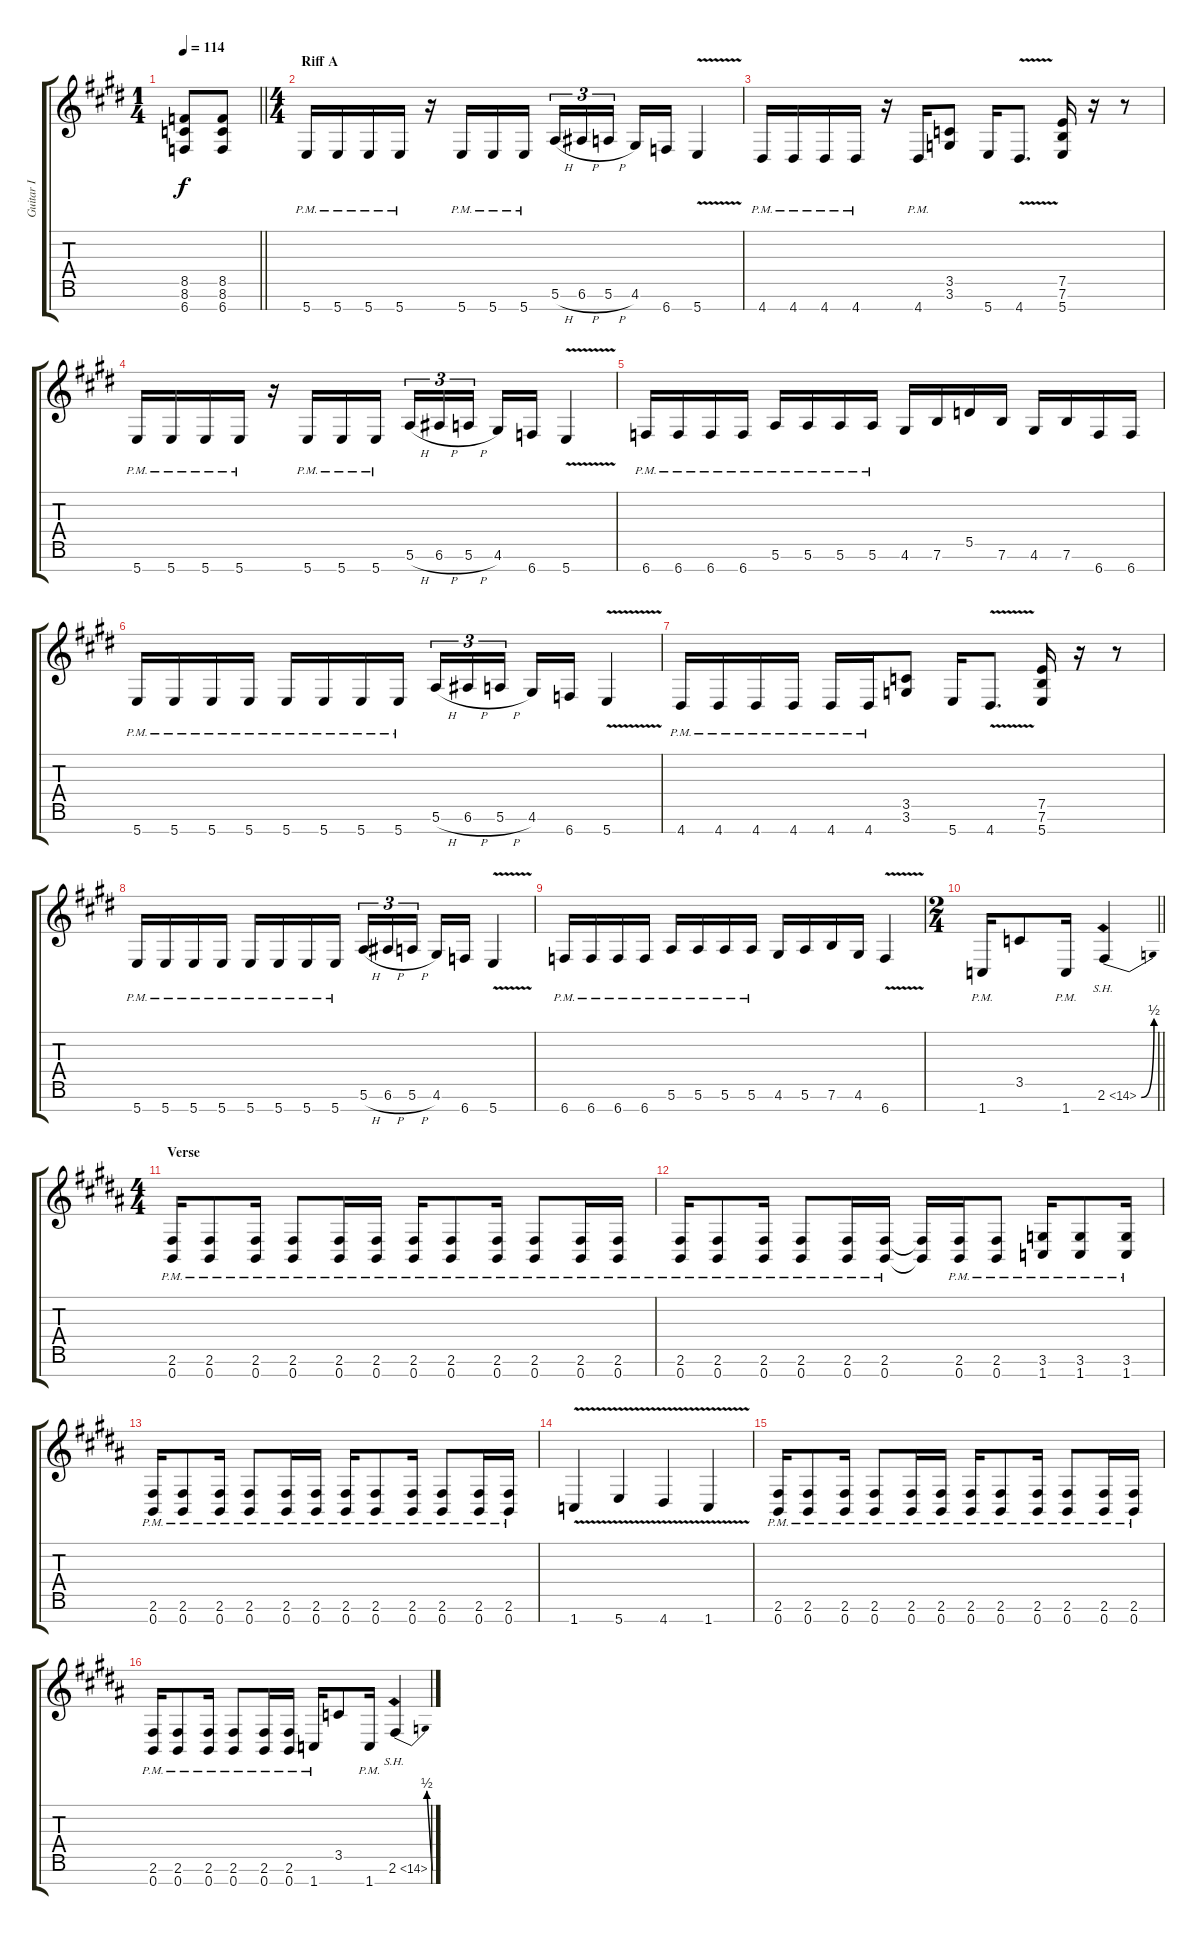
\track ("Guitar I" "Guitar I") {instrument distortionguitar}
\staff {score tabs}
\tuning (E4 B3 G3 D3 A2 E2 B1) {hide}
\ts (1 4)
\tempo 114
\clef g2
\barLineRight lightlight
\ks e
(8.5 8.6 6.7).8{dy f instrument distortionguitar} (8.5 8.6 6.7).8 |
\ts (4 4)
\section ("" "Riff A")
5.7{pm}.16 5.7{pm}.16 5.7{pm}.16 5.7{pm}.16 r.16 5.7{pm}.16 5.7{pm}.16 5.7{pm}.16 5.6{h}.16{tu (3 2)} 6.6{h}.16{tu (3 2)} 5.6{h}.16{tu (3 2) beam splitsecondary} 4.6.16 6.7.16 5.7{v}.4 |
4.7{pm}.16 4.7{pm}.16 4.7{pm}.16 4.7{pm}.16 r.16 4.7{pm}.16 (3.5 3.6).8 5.7.16 4.7{v}.8{d} (7.5 7.6 5.7).16 r.16 r.8 |
5.7{pm}.16 5.7{pm}.16 5.7{pm}.16 5.7{pm}.16 r.16 5.7{pm}.16 5.7{pm}.16 5.7{pm}.16 5.6{h}.16{tu (3 2)} 6.6{h}.16{tu (3 2)} 5.6{h}.16{tu (3 2) beam splitsecondary} 4.6.16 6.7.16 5.7{v}.4 |
6.7{pm}.16 6.7{pm}.16 6.7{pm}.16 6.7{pm}.16 5.6{pm}.16 5.6{pm}.16 5.6{pm}.16 5.6{pm}.16 4.6.16 7.6.16 5.5.16 7.6.16 4.6.16 7.6.16 6.7.16 6.7.16 |
5.7{pm}.16 5.7{pm}.16 5.7{pm}.16 5.7{pm}.16 5.7{pm}.16 5.7{pm}.16 5.7{pm}.16 5.7{pm}.16 5.6{h}.16{tu (3 2)} 6.6{h}.16{tu (3 2)} 5.6{h}.16{tu (3 2) beam splitsecondary} 4.6.16 6.7.16 5.7{v}.4 |
4.7{pm}.16 4.7{pm}.16 4.7{pm}.16 4.7{pm}.16 4.7{pm}.16 4.7{pm}.16 (3.5 3.6).8 5.7.16 4.7{v}.8{d} (7.5 7.6 5.7).16 r.16 r.8 |
5.7{pm}.16 5.7{pm}.16 5.7{pm}.16 5.7{pm}.16 5.7{pm}.16 5.7{pm}.16 5.7{pm}.16 5.7{pm}.16 5.6{h}.16{tu (3 2)} 6.6{h}.16{tu (3 2)} 5.6{h}.16{tu (3 2) beam splitsecondary} 4.6.16 6.7.16 5.7{v}.4 |
6.7{pm}.16 6.7{pm}.16 6.7{pm}.16 6.7{pm}.16 5.6{pm}.16 5.6{pm}.16 5.6{pm}.16 5.6{pm}.16 4.6.16 5.6.16 7.6.16 4.6.16 6.7{v}.4 |
\ts (2 4)
\barLineRight lightlight
1.7{pm}.16 3.5.8 1.7{pm}.16 2.6{be (bend 0 0 60 2) sh 12}.4 |
\ts (4 4)
\section ("" "Verse")
\ks b
(2.6{pm} 0.7{pm}).16 (2.6{pm} 0.7{pm}).8 (2.6{pm} 0.7{pm}).16 (2.6{pm} 0.7{pm}).8 (2.6{pm} 0.7{pm}).16 (2.6{pm} 0.7{pm}).16 (2.6{pm} 0.7{pm}).16 (2.6{pm} 0.7{pm}).8 (2.6{pm} 0.7{pm}).16 (2.6{pm} 0.7{pm}).8 (2.6{pm} 0.7{pm}).16 (2.6{pm} 0.7{pm}).16 |
(2.6{pm} 0.7{pm}).16 (2.6{pm} 0.7{pm}).8 (2.6{pm} 0.7{pm}).16 (2.6{pm} 0.7{pm}).8 (2.6{pm} 0.7{pm}).16 (2.6{pm} 0.7{pm}).16 (2.6{t} 0.7{t}).16 (2.6{pm} 0.7{pm}).16 (2.6{pm} 0.7{pm}).8 (3.6{pm} 1.7{pm}).16 (3.6{pm} 1.7{pm}).8 (3.6{pm} 1.7{pm}).16 |
(2.6{pm} 0.7{pm}).16 (2.6{pm} 0.7{pm}).8 (2.6{pm} 0.7{pm}).16 (2.6{pm} 0.7{pm}).8 (2.6{pm} 0.7{pm}).16 (2.6{pm} 0.7{pm}).16 (2.6{pm} 0.7{pm}).16 (2.6{pm} 0.7{pm}).8 (2.6{pm} 0.7{pm}).16 (2.6{pm} 0.7{pm}).8 (2.6{pm} 0.7{pm}).16 (2.6{pm} 0.7{pm}).16 |
1.7{v}.4 5.7{v}.4 4.7{v}.4 1.7{v}.4 |
(2.6{pm} 0.7{pm}).16 (2.6{pm} 0.7{pm}).8 (2.6{pm} 0.7{pm}).16 (2.6{pm} 0.7{pm}).8 (2.6{pm} 0.7{pm}).16 (2.6{pm} 0.7{pm}).16 (2.6{pm} 0.7{pm}).16 (2.6{pm} 0.7{pm}).8 (2.6{pm} 0.7{pm}).16 (2.6{pm} 0.7{pm}).8 (2.6{pm} 0.7{pm}).16 (2.6{pm} 0.7{pm}).16 |
(2.6{pm} 0.7{pm}).16 (2.6{pm} 0.7{pm}).8 (2.6{pm} 0.7{pm}).16 (2.6{pm} 0.7{pm}).8 (2.6{pm} 0.7{pm}).16 (2.6{pm} 0.7{pm}).16 1.7{pm}.16 3.5.8 1.7{pm}.16 2.6{be (bend 0 0 60 2) sh 12}.4
